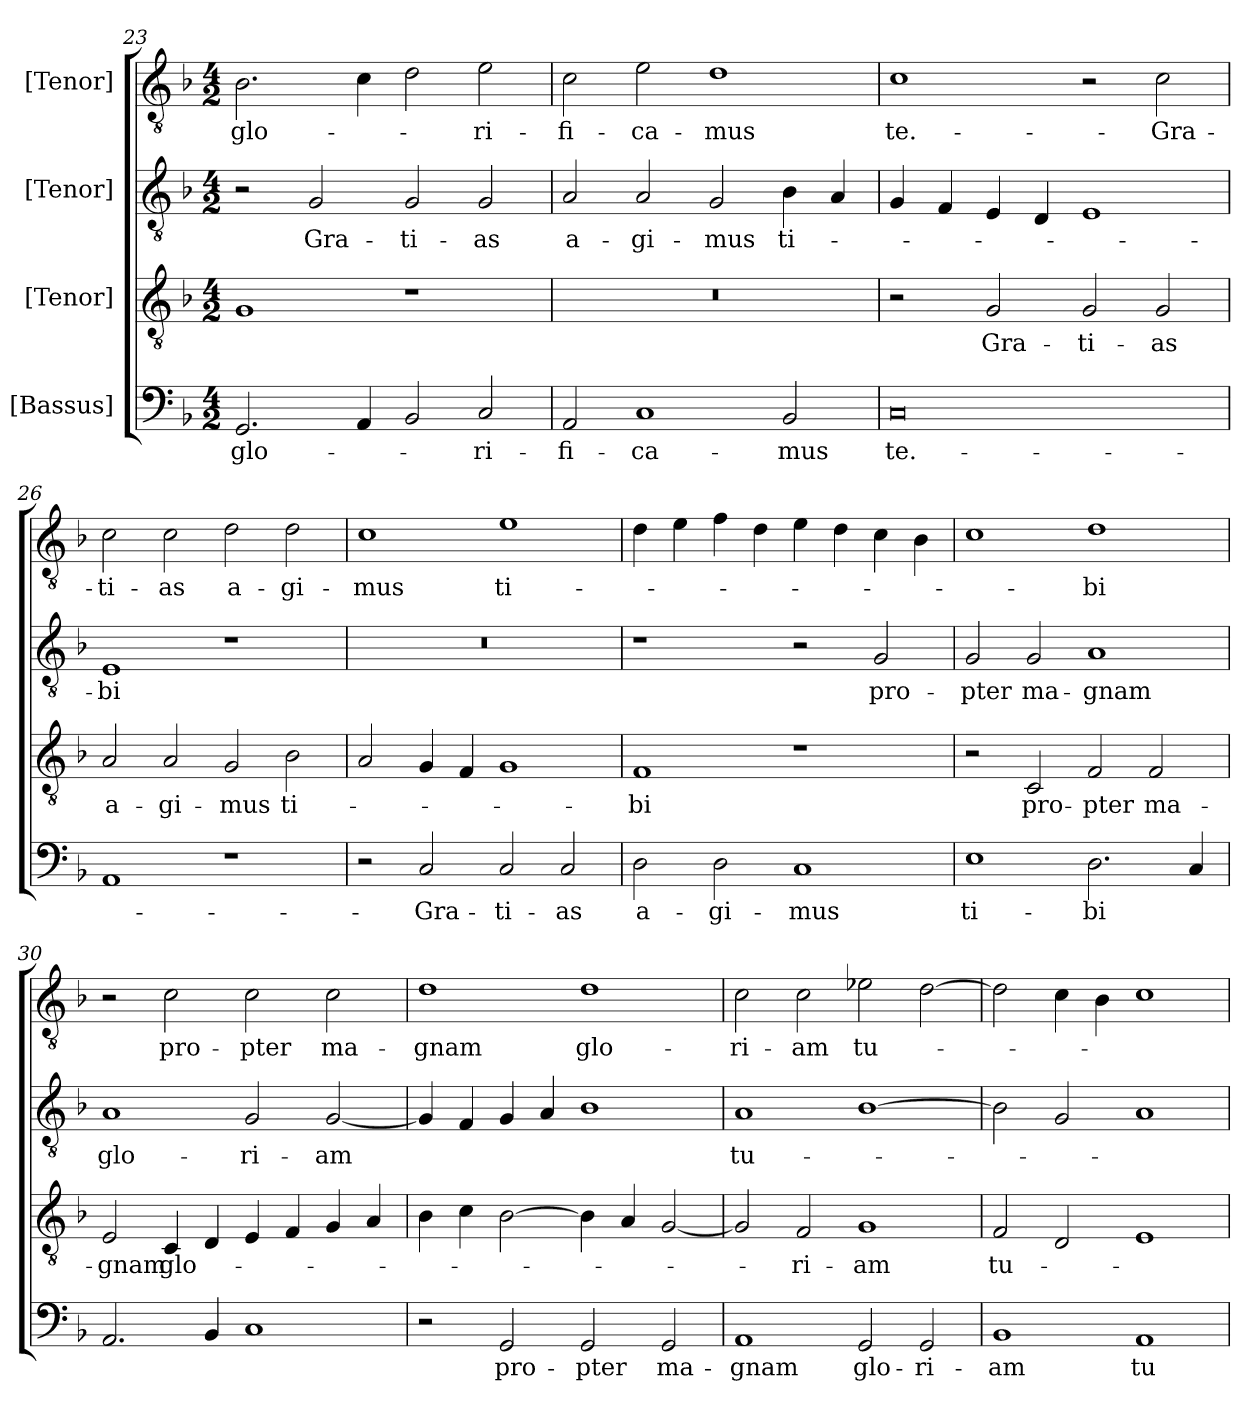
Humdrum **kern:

**kern	**text	**kern	**text	**kern	**text	**kern	**text
*part4	*part4	*part3	*part3	*part2	*part2	*part1	*part1
*staff4	*staff4	*staff3	*staff3	*staff2	*staff2	*staff1	*staff1
*I"[Bassus]	*	*I"[Tenor]	*	*I"[Tenor]	*	*I"[Tenor]	*
*clefF4	*	*clefGv2	*	*clefGv2	*	*clefGv2	*
*k[b-]	*	*k[b-]	*	*k[b-]	*	*k[b-]	*
*M4/2	*	*M4/2	*	*M4/2	*	*M4/2	*
=23	=23	=23	=23	=23	=23	=23	=23
2.GG/	glo-	1G/	.	2r	.	2.B-\	glo-
.	.	.	.	2G/	Gra-	.	.
4AA/	.	.	.	.	.	4c\	.
2BB-/	.	1r	.	2G/	-ti-	2d\	.
2C/	-ri-	.	.	2G/	-as	2e\	-ri-
=24	=24	=24	=24	=24	=24	=24	=24
2AA/	-fi-	0r	.	2A/	a-	2c\	-fi-
1C/	-ca-	.	.	2A/	-gi-	2e\	-ca-
.	.	.	.	2G/	-mus	1d\	-mus
2BB-/	-mus	.	.	4B-\	ti-	.	.
.	.	.	.	4A/	.	.	.
=25	=25	=25	=25	=25	=25	=25	=25
0C/	te.-	2r	.	4G/	.	1c\	te.-
.	.	.	.	4F/	.	.	.
.	.	2G/	Gra-	4E/	.	.	.
.	.	.	.	4D/	.	.	.
.	.	2G/	-ti-	1E/	.	2r	.
.	.	2G/	-as	.	.	2c\	Gra-
=26	=26	=26	=26	=26	=26	=26	=26
1AA/	.	2A/	a-	1E/	-bi	2c\	-ti-
.	.	2A/	-gi-	.	.	2c\	-as
1r	.	2G/	-mus	1r	.	2d\	a-
.	.	2B-\	ti-	.	.	2d\	-gi-
=27	=27	=27	=27	=27	=27	=27	=27
2r	.	2A/	.	0r	.	1c\	-mus
2C/	Gra-	4G/	.	.	.	.	.
.	.	4F/	.	.	.	.	.
2C/	-ti-	1G/	.	.	.	1e\	ti-
2C/	-as	.	.	.	.	.	.
=28	=28	=28	=28	=28	=28	=28	=28
2D\	a-	1F/	-bi	1r	.	4d\	.
.	.	.	.	.	.	4e\	.
2D\	-gi-	.	.	.	.	4f\	.
.	.	.	.	.	.	4d\	.
1C/	-mus	1r	.	2r	.	4e\	.
.	.	.	.	.	.	4d\	.
.	.	.	.	2G/	pro-	4c\	.
.	.	.	.	.	.	4B-\	.
=29	=29	=29	=29	=29	=29	=29	=29
1E\	ti-	2r	.	2G/	-pter	1c\	.
.	.	2C/	pro-	2G/	ma-	.	.
2.D\	-bi	2F/	-pter	1A/	-gnam	1d\	-bi
.	.	2F/	ma-	.	.	.	.
4C/	.	.	.	.	.	.	.
=30	=30	=30	=30	=30	=30	=30	=30
2.AA/	.	2E/	-gnam	1A/	glo-	2r	.
.	.	4C/	glo-	.	.	2c\	pro-
4BB-/	.	4D/	.	.	.	.	.
1C/	.	4E/	.	2G/	-ri-	2c\	-pter
.	.	4F/	.	.	.	.	.
.	.	4G/	.	[2G/	-am	2c\	ma-
.	.	4A/	.	.	.	.	.
=31	=31	=31	=31	=31	=31	=31	=31
2r	.	4B-\	.	4G/]	.	1d\	-gnam
.	.	4c\	.	4F/	.	.	.
2GG/	pro-	[2B-\	.	4G/	.	.	.
.	.	.	.	4A/	.	.	.
2GG/	-pter	4B-\]	.	1B-\	.	1d\	glo-
.	.	4A/	.	.	.	.	.
2GG/	ma-	[2G/	.	.	.	.	.
=32	=32	=32	=32	=32	=32	=32	=32
1AA/	-gnam	2G/]	.	1A/	tu-	2c\	-ri-
.	.	2F/	-ri-	.	.	2c\	-am
2GG/	glo-	1G/	-am	[1B-\	.	2e-X\	tu-
2GG/	-ri-	.	.	.	.	[2d\	.
=33	=33	=33	=33	=33	=33	=33	=33
1BB-/	-am	2F/	tu-	2B-\]	.	2d\]	.
.	.	2D/	.	2G/	.	4c\	.
.	.	.	.	.	.	4B-\	.
1AA/	tu-	1E/	.	1A/	.	1c\	.
=	=	=	=	=	=	=	=
*-	*-	*-	*-	*-	*-	*-	*-
